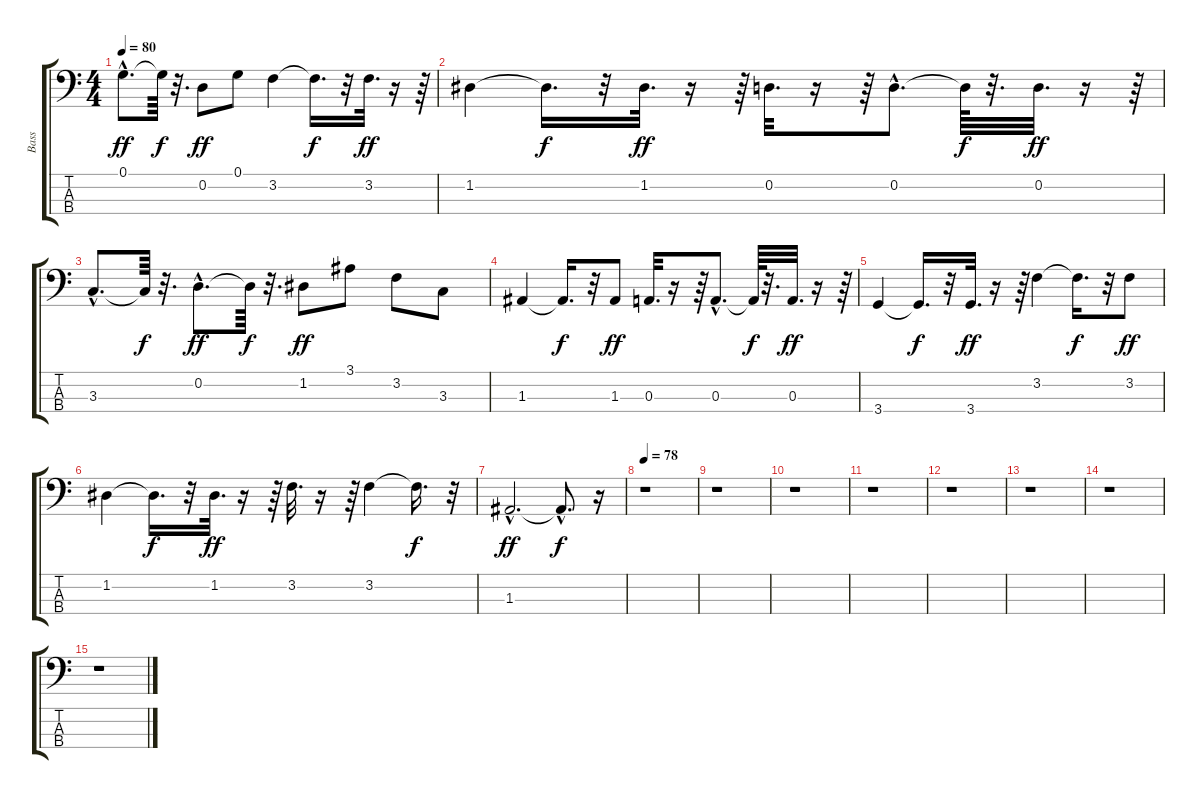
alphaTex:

\track ("Bass" "Bass") {instrument electricbasspick}
\staff {score tabs}
\tuning (G2 D2 A1 E1) {hide}
\ts (4 4)
\tempo 80
\clef f4
\ks c
0.1{hac}.8{d dy ff} 0.1{t}.64{dy f} r.32{d} 0.2.8{dy ff} 0.1.8 3.2.4 3.2{t}.16{d dy f} r.32 3.2.32{d dy ff} r.16 r.64 |
1.2.4 1.2{t}.16{d dy f} r.32 1.2.32{d dy ff} r.16 r.64 0.2.32{d} r.16 r.64 0.2{hac}.8{d} 0.2{t}.64{dy f} r.32{d} 0.2.32{d dy ff} r.16 r.64 |
3.3{hac}.8{d} 3.3{t}.64{dy f} r.32{d} 0.2{hac}.8{d dy ff} 0.2{t}.64{dy f} r.32{d} 1.2.8{dy ff} 3.1.8 3.2.8 3.3.8 |
1.3.4 1.3{t}.16{d dy f} r.32 1.3.8{dy ff} 0.3.32{d} r.16 r.64 0.3{hac}.8{d} 0.3{t}.64{dy f} r.32{d} 0.3.32{d dy ff} r.16 r.64 |
3.4.4 3.4{t}.16{d dy f} r.32 3.4.32{d dy ff} r.16 r.64 3.2.4 3.2{t}.16{d dy f} r.32 3.2.8{dy ff} |
1.2.4 1.2{t}.16{d dy f} r.32 1.2.32{d dy ff} r.16 r.64 3.2.32{d} r.16 r.64 3.2.4 3.2{t}.16{d dy f} r.32 |
1.3{hac}.2{d dy ff} 1.3{hac t}.8{d dy f} r.16 |
\tempo 78
r.1 |
r.1 |
r.1 |
r.1 |
r.1 |
r.1 |
r.1 |
r.1
